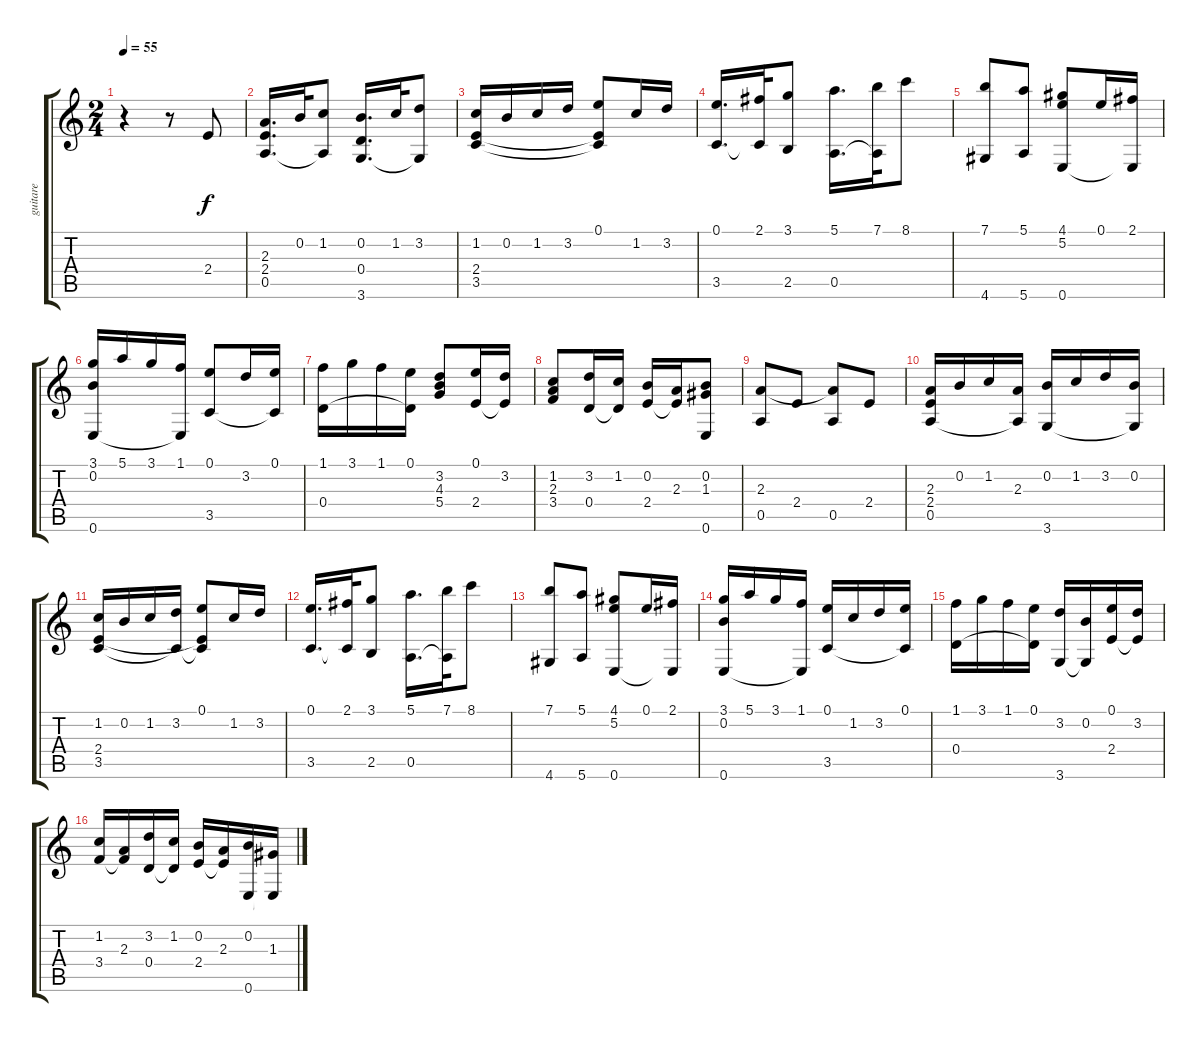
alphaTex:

\track ("guitare" "guitare") {instrument acousticguitarnylon}
\staff {score tabs}
\tuning (E4 B3 G3 D3 A2 E2) {hide}
\ts (2 4)
\tempo 55
\clef g2
\ks c
r.4{dy f instrument acousticguitarnylon} r.8 2.4.8 |
(2.3 2.4 0.5).16{d} 0.2.32 (1.2 0.5{t}).8 (0.2 0.4 3.6).16{d} 1.2.32 (3.2 3.6{t}).8 |
(1.2 2.4 3.5).16 0.2.16 1.2.16 3.2.16 (0.1 2.4{t} 3.5{t}).8 1.2.16 3.2.16 |
(0.1 3.5).16{d} (2.1 3.5{t}).32 (3.1 2.5).8 (5.1 0.5).16{d} (7.1 0.5{t}).32 8.1.8 |
(7.1 4.6).8 (5.1 5.6).8 (4.1 5.2 0.6).8 0.1.16 (2.1 0.6{t}).16 |
(3.1 0.2 0.6).16 5.1.16 3.1.16 (1.1 0.6{t}).16 (0.1 3.5).8 3.2.16 (0.1 3.5{t}).16 |
(1.1 0.4).16 3.1.16 1.1.16 (0.1 0.4{t}).16 (3.2 4.3 5.4).8 (0.1 2.4).16 (3.2 2.4{t}).16 |
(1.2 2.3 3.4).8 (3.2 0.4).16 (1.2 0.4{t}).16 (0.2 2.4).16 (2.3 2.4{t}).16 (0.2 1.3 0.6).8 |
(2.3 0.5).8 2.4.8 (2.3{t} 0.5).8 2.4.8 |
(2.3 2.4 0.5).16 0.2.16 1.2.16 (2.3 0.5{t}).16 (0.2 3.6).16 1.2.16 3.2.16 (0.2 3.6{t}).16 |
(1.2 2.4 3.5).16 0.2.16 1.2.16 (3.2 3.5{t}).16 (0.1 2.4{t} 3.5{t}).8 1.2.16 3.2.16 |
(0.1 3.5).16{d} (2.1 3.5{t}).32 (3.1 2.5).8 (5.1 0.5).16{d} (7.1 0.5{t}).32 8.1.8 |
(7.1 4.6).8 (5.1 5.6).8 (4.1 5.2 0.6).8 0.1.16 (2.1 0.6{t}).16 |
(3.1 0.2 0.6).16 5.1.16 3.1.16 (1.1 0.6{t}).16 (0.1 3.5).16 1.2.16 3.2.16 (0.1 3.5{t}).16 |
(1.1 0.4).16 3.1.16 1.1.16 (0.1 0.4{t}).16 (3.2 3.6).16 (0.2 3.6{t}).16 (0.1 2.4).16 (3.2 2.4{t}).16 |
(1.2 3.4).16 (2.3 3.4{t}).16 (3.2 0.4).16 (1.2 0.4{t}).16 (0.2 2.4).16 (2.3 2.4{t}).16 (0.2 0.6).16 (1.3 0.6{t}).16
